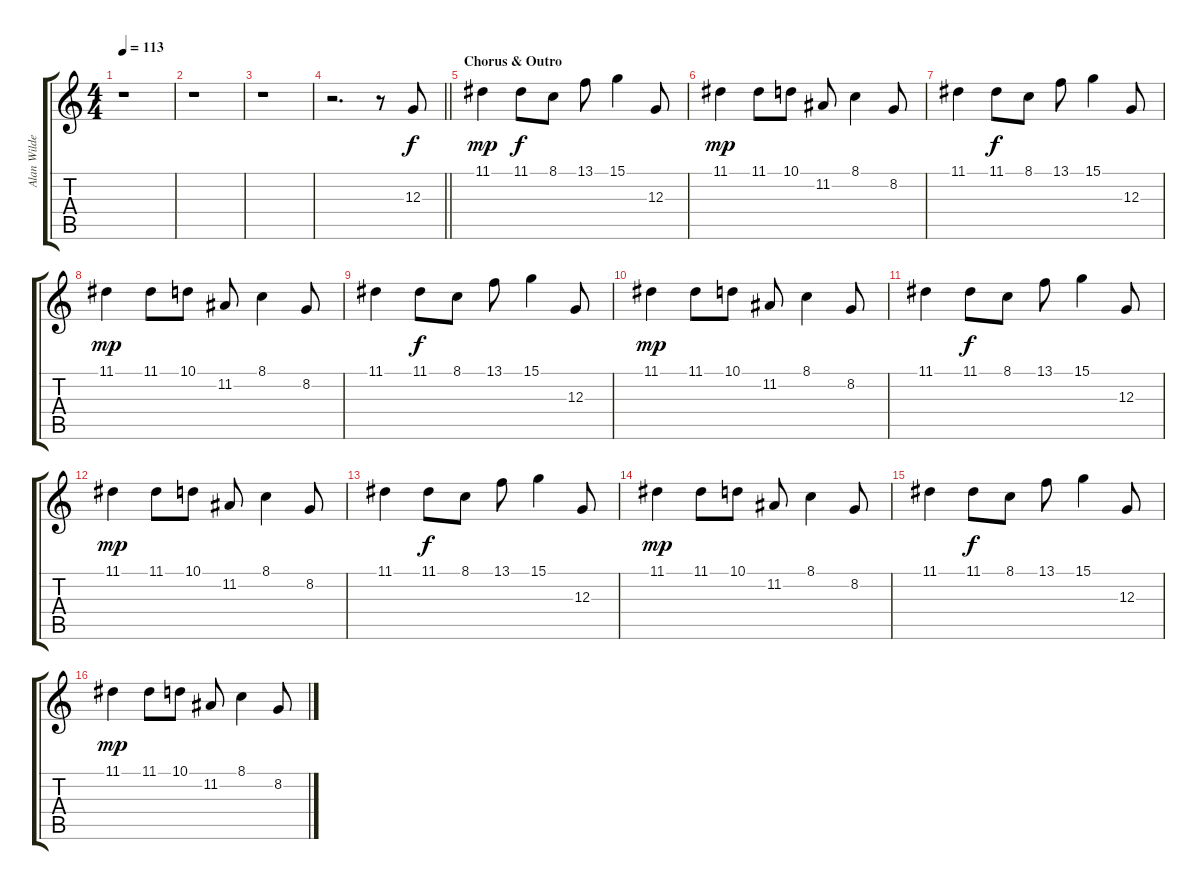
\track ("Alan Wilder - Synth" "Alan Wilde") {instrument fx1rain}
\staff {score tabs}
\tuning (E4 B3 G3 D3 A2 E2) {hide}
\ts (4 4)
\tempo 113
\clef g2
\ks c
r.1{dy mp} |
r.1 |
r.1 |
\barLineRight lightlight
r.2{d} r.8 12.3.8{dy f volume 10 instrument musicbox} |
\section ("" "Chorus & Outro")
11.1.4{dy mp} 11.1.8{dy f} 8.1.8 13.1.8 15.1.4 12.3.8 |
11.1.4{dy mp} 11.1.8 10.1.8 11.2.8 8.1.4 8.2.8 |
11.1.4 11.1.8{dy f} 8.1.8 13.1.8 15.1.4 12.3.8 |
11.1.4{dy mp} 11.1.8 10.1.8 11.2.8 8.1.4 8.2.8 |
11.1.4 11.1.8{dy f} 8.1.8 13.1.8 15.1.4 12.3.8 |
11.1.4{dy mp} 11.1.8 10.1.8 11.2.8 8.1.4 8.2.8 |
11.1.4 11.1.8{dy f} 8.1.8 13.1.8 15.1.4 12.3.8 |
11.1.4{dy mp} 11.1.8 10.1.8 11.2.8 8.1.4 8.2.8 |
11.1.4 11.1.8{dy f} 8.1.8 13.1.8 15.1.4 12.3.8 |
11.1.4{dy mp} 11.1.8 10.1.8 11.2.8 8.1.4 8.2.8 |
11.1.4 11.1.8{dy f} 8.1.8 13.1.8 15.1.4 12.3.8 |
11.1.4{dy mp} 11.1.8 10.1.8 11.2.8 8.1.4 8.2.8
